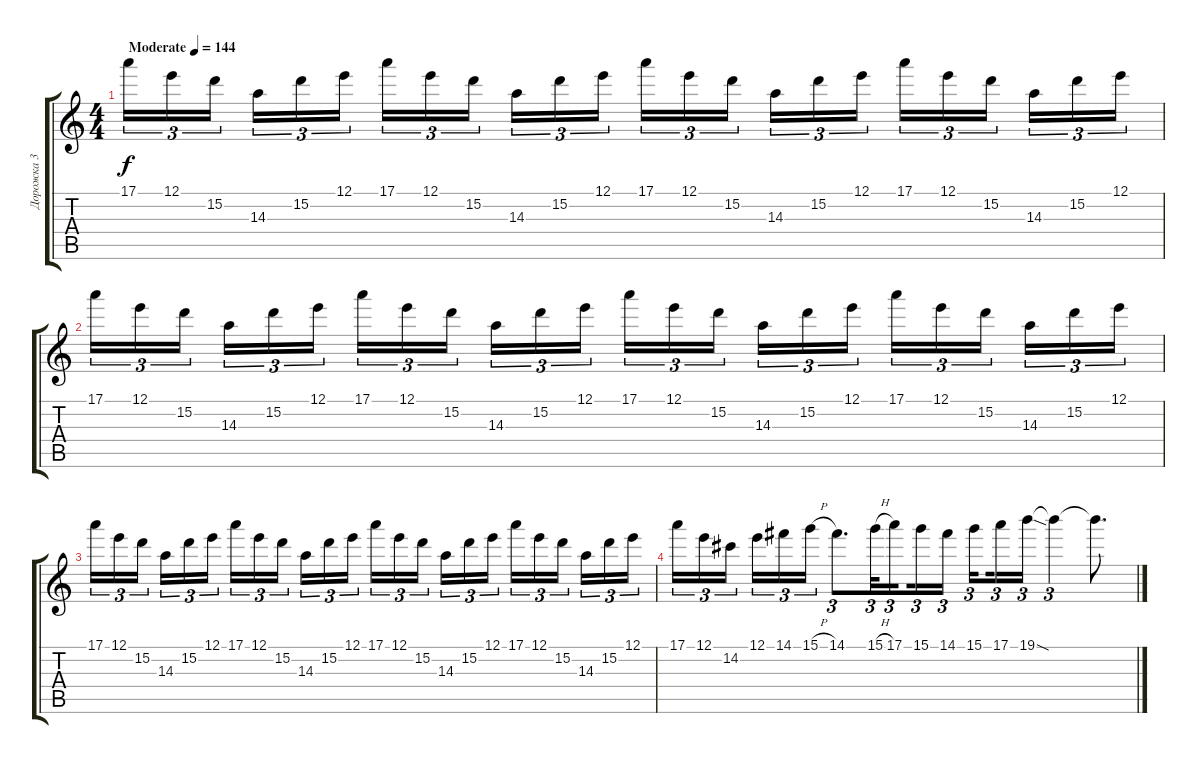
\track ("Дорожка 3" "Дорожка 3") {instrument distortionguitar}
\staff {score tabs}
\tuning (E4 B3 G3 D3 A2 E2) {hide}
\ts (4 4)
\tempo (144 "Moderate")
\clef g2
\ks c
17.1.16{tu (3 2) dy f instrument distortionguitar} 12.1.16{tu (3 2)} 15.2.16{tu (3 2) beam splitsecondary} 14.3.16{tu (3 2)} 15.2.16{tu (3 2)} 12.1.16{tu (3 2)} 17.1.16{tu (3 2)} 12.1.16{tu (3 2)} 15.2.16{tu (3 2) beam splitsecondary} 14.3.16{tu (3 2)} 15.2.16{tu (3 2)} 12.1.16{tu (3 2)} 17.1.16{tu (3 2)} 12.1.16{tu (3 2)} 15.2.16{tu (3 2) beam splitsecondary} 14.3.16{tu (3 2)} 15.2.16{tu (3 2)} 12.1.16{tu (3 2)} 17.1.16{tu (3 2)} 12.1.16{tu (3 2)} 15.2.16{tu (3 2) beam splitsecondary} 14.3.16{tu (3 2)} 15.2.16{tu (3 2)} 12.1.16{tu (3 2)} |
17.1.16{tu (3 2)} 12.1.16{tu (3 2)} 15.2.16{tu (3 2) beam splitsecondary} 14.3.16{tu (3 2)} 15.2.16{tu (3 2)} 12.1.16{tu (3 2)} 17.1.16{tu (3 2)} 12.1.16{tu (3 2)} 15.2.16{tu (3 2) beam splitsecondary} 14.3.16{tu (3 2)} 15.2.16{tu (3 2)} 12.1.16{tu (3 2)} 17.1.16{tu (3 2)} 12.1.16{tu (3 2)} 15.2.16{tu (3 2) beam splitsecondary} 14.3.16{tu (3 2)} 15.2.16{tu (3 2)} 12.1.16{tu (3 2)} 17.1.16{tu (3 2)} 12.1.16{tu (3 2)} 15.2.16{tu (3 2) beam splitsecondary} 14.3.16{tu (3 2)} 15.2.16{tu (3 2)} 12.1.16{tu (3 2)} |
17.1.16{tu (3 2)} 12.1.16{tu (3 2)} 15.2.16{tu (3 2) beam splitsecondary} 14.3.16{tu (3 2)} 15.2.16{tu (3 2)} 12.1.16{tu (3 2)} 17.1.16{tu (3 2)} 12.1.16{tu (3 2)} 15.2.16{tu (3 2) beam splitsecondary} 14.3.16{tu (3 2)} 15.2.16{tu (3 2)} 12.1.16{tu (3 2)} 17.1.16{tu (3 2)} 12.1.16{tu (3 2)} 15.2.16{tu (3 2) beam splitsecondary} 14.3.16{tu (3 2)} 15.2.16{tu (3 2)} 12.1.16{tu (3 2)} 17.1.16{tu (3 2)} 12.1.16{tu (3 2)} 15.2.16{tu (3 2) beam splitsecondary} 14.3.16{tu (3 2)} 15.2.16{tu (3 2)} 12.1.16{tu (3 2)} |
17.1.16{tu (3 2)} 12.1.16{tu (3 2)} 14.2.16{tu (3 2) beam splitsecondary} 12.1.16{tu (3 2)} 14.1.16{tu (3 2)} 15.1{h}.16{tu (3 2)} 14.1.8{d tu (3 2)} 15.1{h}.32{tu (3 2)} 17.1.16{tu (3 2) beam splitsecondary} 15.1.16{tu (3 2)} 14.1.16{tu (3 2)} 15.1.16{tu (3 2) beam splitsecondary} 17.1.16{tu (3 2)} 19.1{sod}.16{tu (3 2)} 19.1{t}.4{tu (3 2)} 19.1{t}.8{d}
